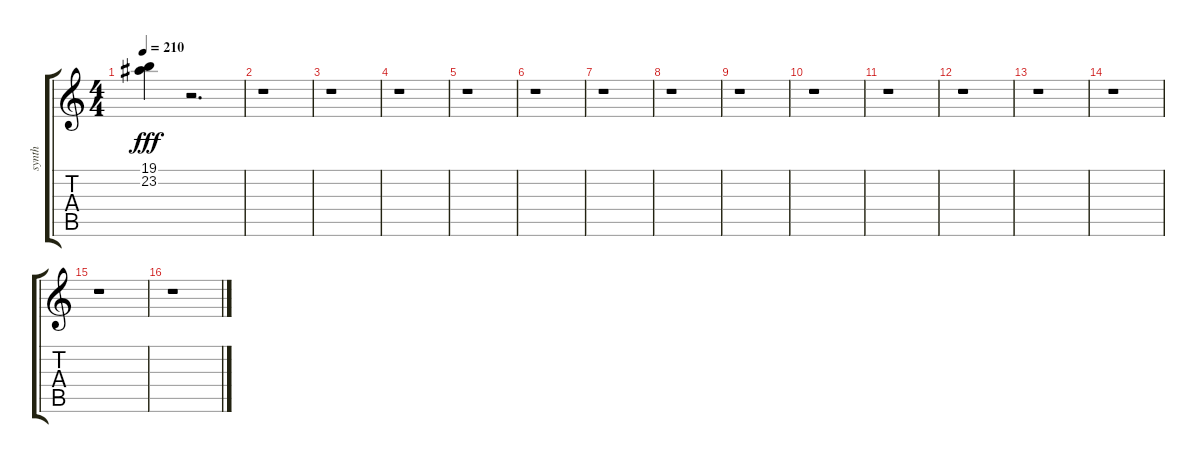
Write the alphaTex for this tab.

\track ("synth" "synth") {instrument stringensemble2}
\staff {score tabs}
\tuning (E4 B3 G3 D3 A2 E2) {hide}
\ts (4 4)
\tempo 210
\clef g2
\ks c
(19.1 23.2).4{dy fff} r.2{d} |
r.1 |
r.1 |
r.1 |
r.1 |
r.1 |
r.1 |
r.1 |
r.1 |
r.1 |
r.1 |
r.1 |
r.1 |
r.1 |
r.1 |
r.1
